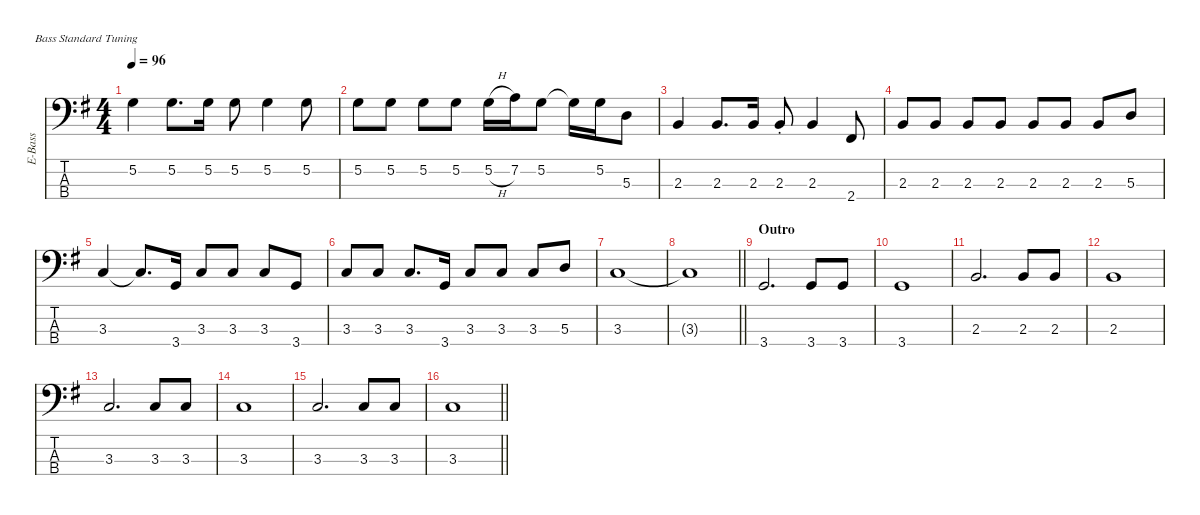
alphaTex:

\hideDynamics
\bracketExtendMode nobrackets
\otherSystemsTrackNameOrientation horizontal
\track ("Bass" "E-Bass") {defaultSystemsLayout 4 instrument electricbassfinger}
\staff {score tabs}
\tuning (G2 D2 A1 E1)
\ts (4 4)
\tempo 96
\clef f4
\ks g
5.2{acc forcenatural}.4{dy f beam Down} 5.2{acc forcenatural}.8{d beam Down} 5.2{acc forcenatural}.16{beam Down} 5.2{acc forcenatural}.8{beam Down} 5.2{acc forcenatural}.4{beam Down} 5.2{acc forcenatural}.8{beam Down} |
5.2{acc forcenatural}.8{beam Down} 5.2{acc forcenatural}.8{beam Down} 5.2{acc forcenatural}.8{beam Down} 5.2{acc forcenatural}.8{beam Down} 5.2{h acc forcenatural}.16{beam Down} 7.2{acc forcenatural}.16{beam Down} 5.2{acc forcenatural}.8{beam Down} 5.2{t acc forcenatural}.16{beam Down} 5.2{acc forcenatural}.16{beam Down} 5.3{acc forcenatural}.8{beam Down} |
2.3{acc forcenatural}.4{beam Up} 2.3{acc forcenatural}.8{d beam Up} 2.3{acc forcenatural}.16{beam Up} 2.3{st acc forcenatural}.8{beam Up} 2.3{acc forcenatural}.4{beam Up} 2.4{acc #}.8{beam Up} |
2.3{acc forcenatural}.8{beam Up} 2.3{acc forcenatural}.8{beam Up} 2.3{acc forcenatural}.8{beam Up} 2.3{acc forcenatural}.8{beam Up} 2.3{acc forcenatural}.8{beam Up} 2.3{acc forcenatural}.8{beam Up} 2.3{acc forcenatural}.8{beam Up} 5.3{acc forcenatural}.8{beam Up} |
3.3{acc forcenatural}.4{beam Up} 3.3{t acc forcenatural}.8{d beam Up} 3.4{acc forcenatural}.16{beam Up} 3.3{acc forcenatural}.8{beam Up} 3.3{acc forcenatural}.8{beam Up} 3.3{acc forcenatural}.8{beam Up} 3.4{acc forcenatural}.8{beam Up} |
3.3{acc forcenatural}.8{beam Up} 3.3{acc forcenatural}.8{beam Up} 3.3{acc forcenatural}.8{d beam Up} 3.4{acc forcenatural}.16{beam Up} 3.3{acc forcenatural}.8{beam Up} 3.3{acc forcenatural}.8{beam Up} 3.3{acc forcenatural}.8{beam Up} 5.3{acc forcenatural}.8{beam Up} |
3.3{acc forcenatural}.1{beam Up} |
\barLineRight lightlight
3.3{t acc forcenatural}.1{beam Up} |
\section ("" "Outro")
3.4{acc forcenatural}.2{d beam Up} 3.4{acc forcenatural}.8{beam Up} 3.4{acc forcenatural}.8{beam Up} |
3.4{acc forcenatural}.1{beam Up} |
2.3{acc forcenatural}.2{d beam Up} 2.3{acc forcenatural}.8{beam Up} 2.3{acc forcenatural}.8{beam Up} |
2.3{acc forcenatural}.1{beam Up} |
3.3{acc forcenatural}.2{d beam Up} 3.3{acc forcenatural}.8{beam Up} 3.3{acc forcenatural}.8{beam Up} |
3.3{acc forcenatural}.1{beam Up} |
3.3{acc forcenatural}.2{d beam Up} 3.3{acc forcenatural}.8{beam Up} 3.3{acc forcenatural}.8{beam Up} |
\barLineRight lightlight
3.3{acc forcenatural}.1{beam Up}
